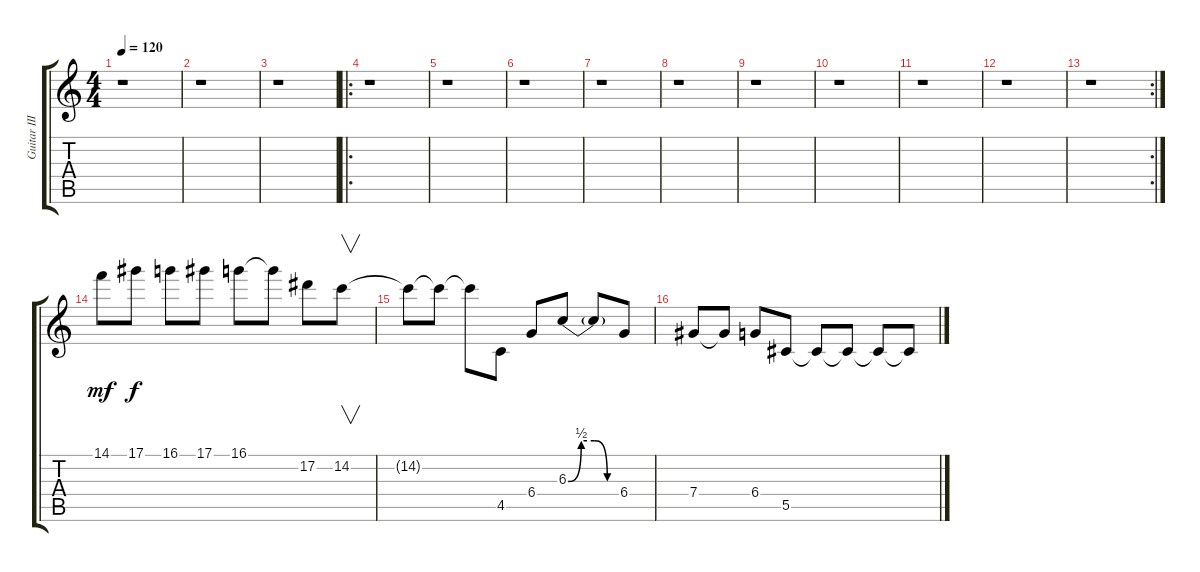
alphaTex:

\track ("Guitar III (Solo)" "Guitar III") {instrument overdrivenguitar}
\staff {score tabs}
\tuning (Eb4 Bb3 Gb3 Db3 Ab2 Eb2) {hide}
\ts (4 4)
\tempo 120
\clef g2
\ks c
r.1{dy mf} |
r.1 |
r.1 |
\ro
r.1 |
r.1 |
r.1 |
r.1 |
r.1 |
r.1 |
r.1 |
r.1 |
r.1 |
\rc 2
r.1 |
14.1.8 17.1.8{dy f} 16.1.8 17.1.8 16.1.8 16.1{t}.8 17.2.8 14.2.8{v} |
14.2{t}.8 14.2{t}.8 14.2{t}.8 4.5.8 6.4.8 6.3{be (custom 0 0 15 2 30 2 45 0 60 0)}.8 6.3{t}.8 6.4.8 |
7.4.8 7.4{t}.8 6.4.8 5.5.8 5.5{t}.8 5.5{t}.8 5.5{t}.8 5.5{t}.8
